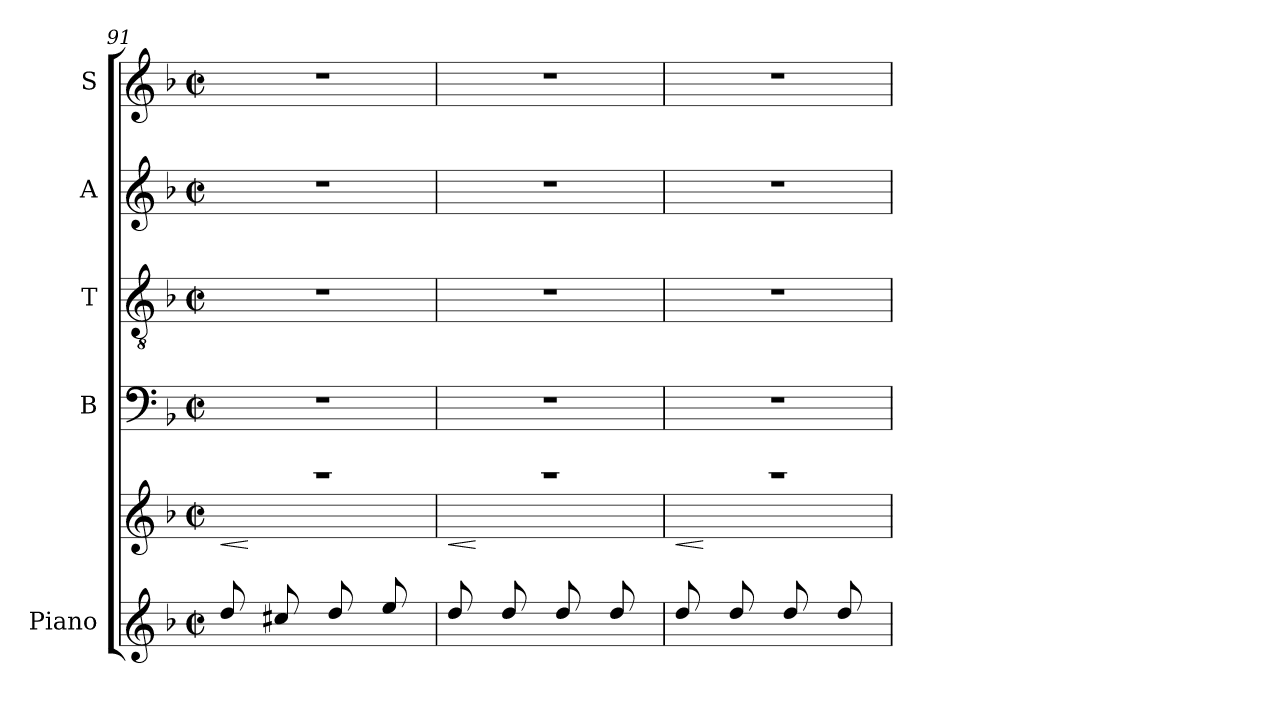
**kern	**kern	**dynam	**kern	**kern	**kern	**kern
*part5	*part5	*part5	*part4	*part3	*part2	*part1
*staff6	*staff5	*staff5/6	*staff4	*staff3	*staff2	*staff1
*I"Piano	*	*	*I"B	*I"T	*I"A	*I"S
*clefG2	*clefG2	*	*clefF4	*clefGv2	*clefG2	*clefG2
*k[b-]	*k[b-]	*	*k[b-]	*k[b-]	*k[b-]	*k[b-]
*F:	*F:	*	*F:	*F:	*F:	*F:
*M2/2	*M2/2	*	*M2/2	*M2/2	*M2/2	*M2/2
*met(c|)	*met(c|)	*	*met(c|)	*met(c|)	*met(c|)	*met(c|)
=91	=91	=91	=91	=91	=91	=91
!	!	!LO:HP:b	!	!	!	!
*	*^	*	*	*	*	*
8dd/L	1r	8ryy	<	1r	1r	1r	1r
8ryy	.	8ff\J	[	.	.	.	.
8cc#X/L	.	8ryy	.	.	.	.	.
8ryy	.	8ff\J	.	.	.	.	.
8dd/L	.	8ryy	.	.	.	.	.
8ryy	.	8ff\J	.	.	.	.	.
8ee/L	.	8ryy	.	.	.	.	.
8ryy	.	8ff\J	.	.	.	.	.
=92	=92	=92	=92	=92	=92	=92	=92
!	!	!	!LO:HP:b	!	!	!	!
!	!	!	!LO:HP:n=1:b	!	!	!	!
8dd/L	1r	8ryy	< <	1r	1r	1r	1r
8ryy	.	8ff\J	[	.	.	.	.
8dd/L	.	8ryy	[	.	.	.	.
8ryy	.	8ff\J	.	.	.	.	.
8dd/L	.	8ryy	.	.	.	.	.
8ryy	.	8ff\J	.	.	.	.	.
8dd/L	.	8ryy	.	.	.	.	.
8ryy	.	8ff\J	.	.	.	.	.
=93	=93	=93	=93	=93	=93	=93	=93
!	!	!	!LO:HP:b	!	!	!	!
!	!	!	!LO:HP:n=1:b	!	!	!	!
8dd/L	1r	8ryy	< <	1r	1r	1r	1r
8ryy	.	8ff\J	[	.	.	.	.
8dd/L	.	8ryy	[	.	.	.	.
8ryy	.	8ff\J	.	.	.	.	.
8dd/L	.	8ryy	.	.	.	.	.
8ryy	.	8ff\J	.	.	.	.	.
8dd/L	.	8ryy	.	.	.	.	.
8ryy	.	8ff\J	.	.	.	.	.
*	*v	*v	*	*	*	*	*
=	=	=	=	=	=	=
*-	*-	*-	*-	*-	*-	*-
